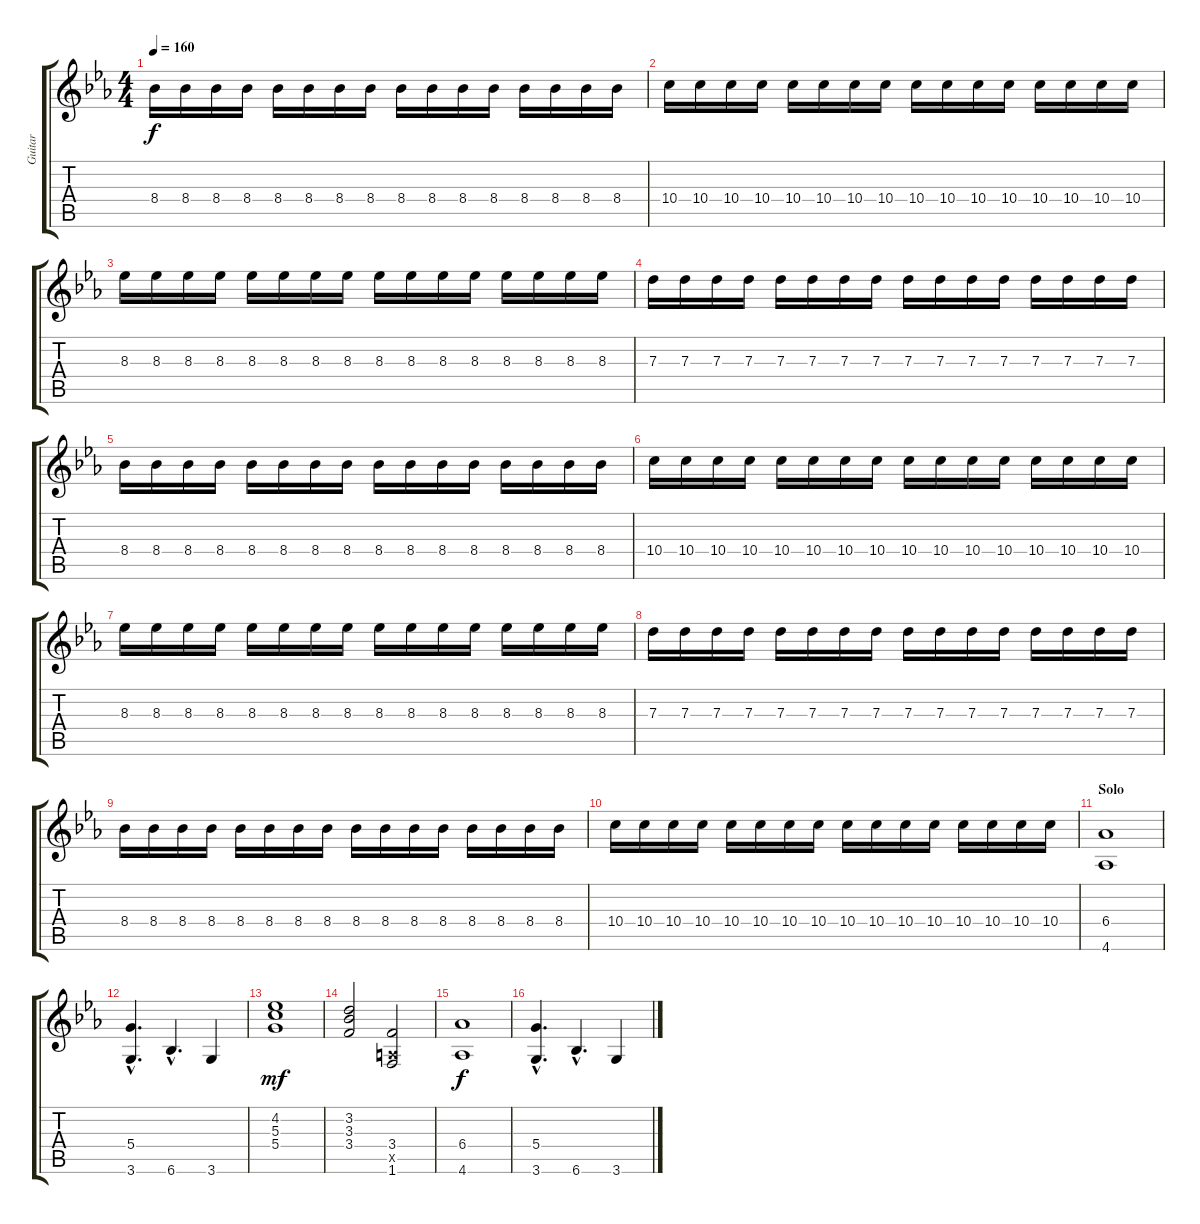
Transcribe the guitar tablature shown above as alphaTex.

\track ("Guitar" "Guitar") {instrument distortionguitar}
\staff {score tabs}
\tuning (E4 B3 G3 D3 A2 E2) {hide}
\ts (4 4)
\tempo 160
\clef g2
\ks eb
8.4.16{dy f} 8.4.16 8.4.16 8.4.16 8.4.16 8.4.16 8.4.16 8.4.16 8.4.16 8.4.16 8.4.16 8.4.16 8.4.16 8.4.16 8.4.16 8.4.16 |
10.4.16 10.4.16 10.4.16 10.4.16 10.4.16 10.4.16 10.4.16 10.4.16 10.4.16 10.4.16 10.4.16 10.4.16 10.4.16 10.4.16 10.4.16 10.4.16 |
8.3.16 8.3.16 8.3.16 8.3.16 8.3.16 8.3.16 8.3.16 8.3.16 8.3.16 8.3.16 8.3.16 8.3.16 8.3.16 8.3.16 8.3.16 8.3.16 |
7.3.16 7.3.16 7.3.16 7.3.16 7.3.16 7.3.16 7.3.16 7.3.16 7.3.16 7.3.16 7.3.16 7.3.16 7.3.16 7.3.16 7.3.16 7.3.16 |
8.4.16 8.4.16 8.4.16 8.4.16 8.4.16 8.4.16 8.4.16 8.4.16 8.4.16 8.4.16 8.4.16 8.4.16 8.4.16 8.4.16 8.4.16 8.4.16 |
10.4.16 10.4.16 10.4.16 10.4.16 10.4.16 10.4.16 10.4.16 10.4.16 10.4.16 10.4.16 10.4.16 10.4.16 10.4.16 10.4.16 10.4.16 10.4.16 |
8.3.16 8.3.16 8.3.16 8.3.16 8.3.16 8.3.16 8.3.16 8.3.16 8.3.16 8.3.16 8.3.16 8.3.16 8.3.16 8.3.16 8.3.16 8.3.16 |
7.3.16 7.3.16 7.3.16 7.3.16 7.3.16 7.3.16 7.3.16 7.3.16 7.3.16 7.3.16 7.3.16 7.3.16 7.3.16 7.3.16 7.3.16 7.3.16 |
8.4.16 8.4.16 8.4.16 8.4.16 8.4.16 8.4.16 8.4.16 8.4.16 8.4.16 8.4.16 8.4.16 8.4.16 8.4.16 8.4.16 8.4.16 8.4.16 |
10.4.16 10.4.16 10.4.16 10.4.16 10.4.16 10.4.16 10.4.16 10.4.16 10.4.16 10.4.16 10.4.16 10.4.16 10.4.16 10.4.16 10.4.16 10.4.16 |
\section ("" "Solo")
(6.4 4.6).1 |
(5.4{hac} 3.6{hac}).4{d} 6.6{hac}.4{d} 3.6.4 |
(4.2 5.3 5.4).1{dy mf} |
(3.2 3.3 3.4).2 (3.4 0.5{x} 1.6).2 |
(6.4 4.6).1{dy f} |
(5.4{hac} 3.6{hac}).4{d} 6.6{hac}.4{d} 3.6.4
